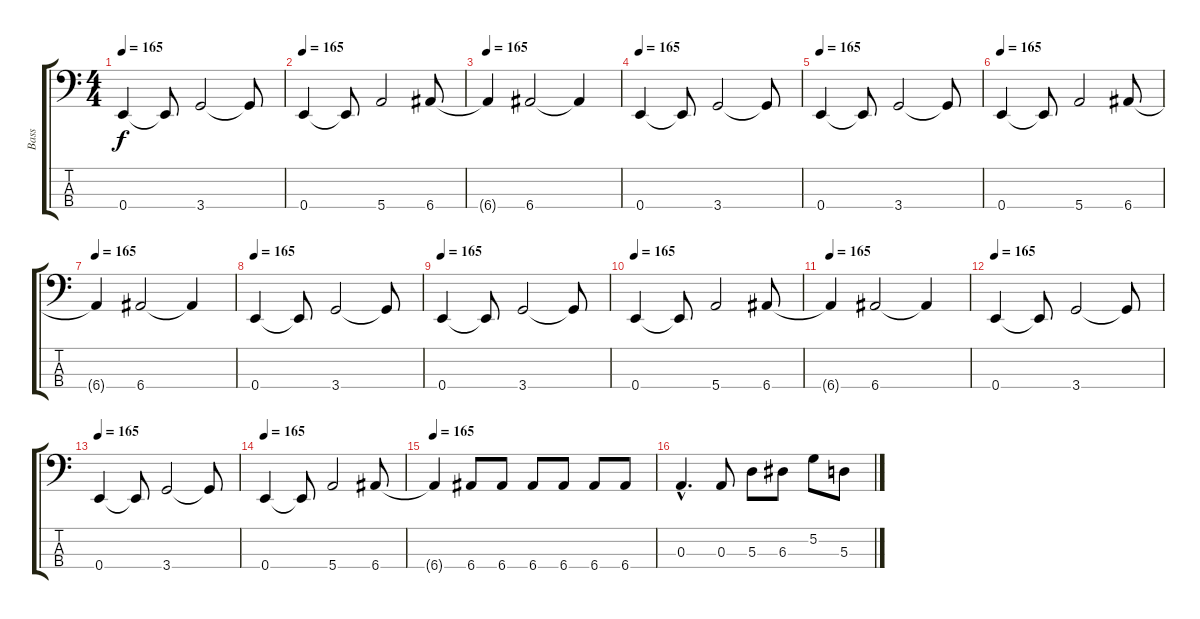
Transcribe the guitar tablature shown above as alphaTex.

\track ("Bass" "Bass") {instrument electricbassfinger}
\staff {score tabs}
\tuning (G2 D2 A1 E1) {hide}
\ts (4 4)
\tempo 165
\clef f4
\ks c
0.4.4{dy f} 0.4{t}.8 3.4.2 3.4{t}.8 |
\tempo 165
0.4.4 0.4{t}.8 5.4.2 6.4.8 |
\tempo 165
6.4{t}.4 6.4.2 6.4{t}.4 |
\tempo 165
0.4.4 0.4{t}.8 3.4.2 3.4{t}.8 |
\tempo 165
0.4.4 0.4{t}.8 3.4.2 3.4{t}.8 |
\tempo 165
0.4.4 0.4{t}.8 5.4.2 6.4.8 |
\tempo 165
6.4{t}.4 6.4.2 6.4{t}.4 |
\tempo 165
0.4.4 0.4{t}.8 3.4.2 3.4{t}.8 |
\tempo 165
0.4.4 0.4{t}.8 3.4.2 3.4{t}.8 |
\tempo 165
0.4.4 0.4{t}.8 5.4.2 6.4.8 |
\tempo 165
6.4{t}.4 6.4.2 6.4{t}.4 |
\tempo 165
0.4.4 0.4{t}.8 3.4.2 3.4{t}.8 |
\tempo 165
0.4.4 0.4{t}.8 3.4.2 3.4{t}.8 |
\tempo 165
0.4.4 0.4{t}.8 5.4.2 6.4.8 |
\tempo 165
6.4{t}.4 6.4.8 6.4.8 6.4.8 6.4.8 6.4.8 6.4.8 |
0.3{hac}.4{d} 0.3.8 5.3.8 6.3.8 5.2.8 5.3.8
